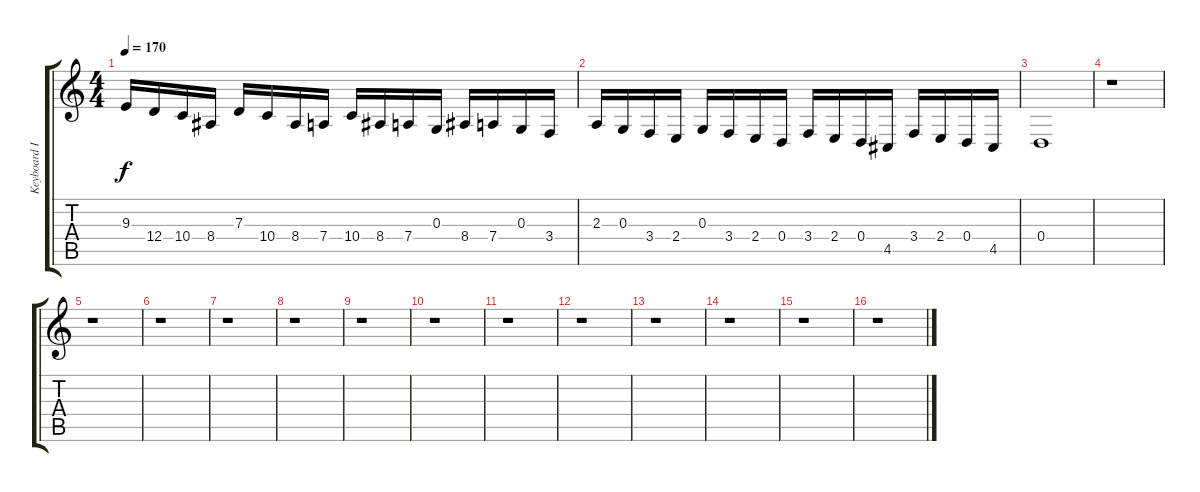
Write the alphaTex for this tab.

\track ("Keyboard II" "Keyboard I") {instrument rockorgan}
\staff {score tabs}
\tuning (E4 B3 G3 D3 A2 E2) {hide}
\ts (4 4)
\tempo 170
\clef g2
\ks c
9.3.16{dy f} 12.4.16 10.4.16 8.4.16 7.3.16 10.4.16 8.4.16 7.4.16 10.4.16 8.4.16 7.4.16 0.3.16 8.4.16 7.4.16 0.3.16 3.4.16 |
2.3.16 0.3.16 3.4.16 2.4.16 0.3.16 3.4.16 2.4.16 0.4.16 3.4.16 2.4.16 0.4.16 4.5.16 3.4.16 2.4.16 0.4.16 4.5.16 |
0.4.1 |
r.1 |
r.1 |
r.1 |
r.1 |
r.1 |
r.1 |
r.1 |
r.1 |
r.1 |
r.1 |
r.1 |
r.1 |
r.1
